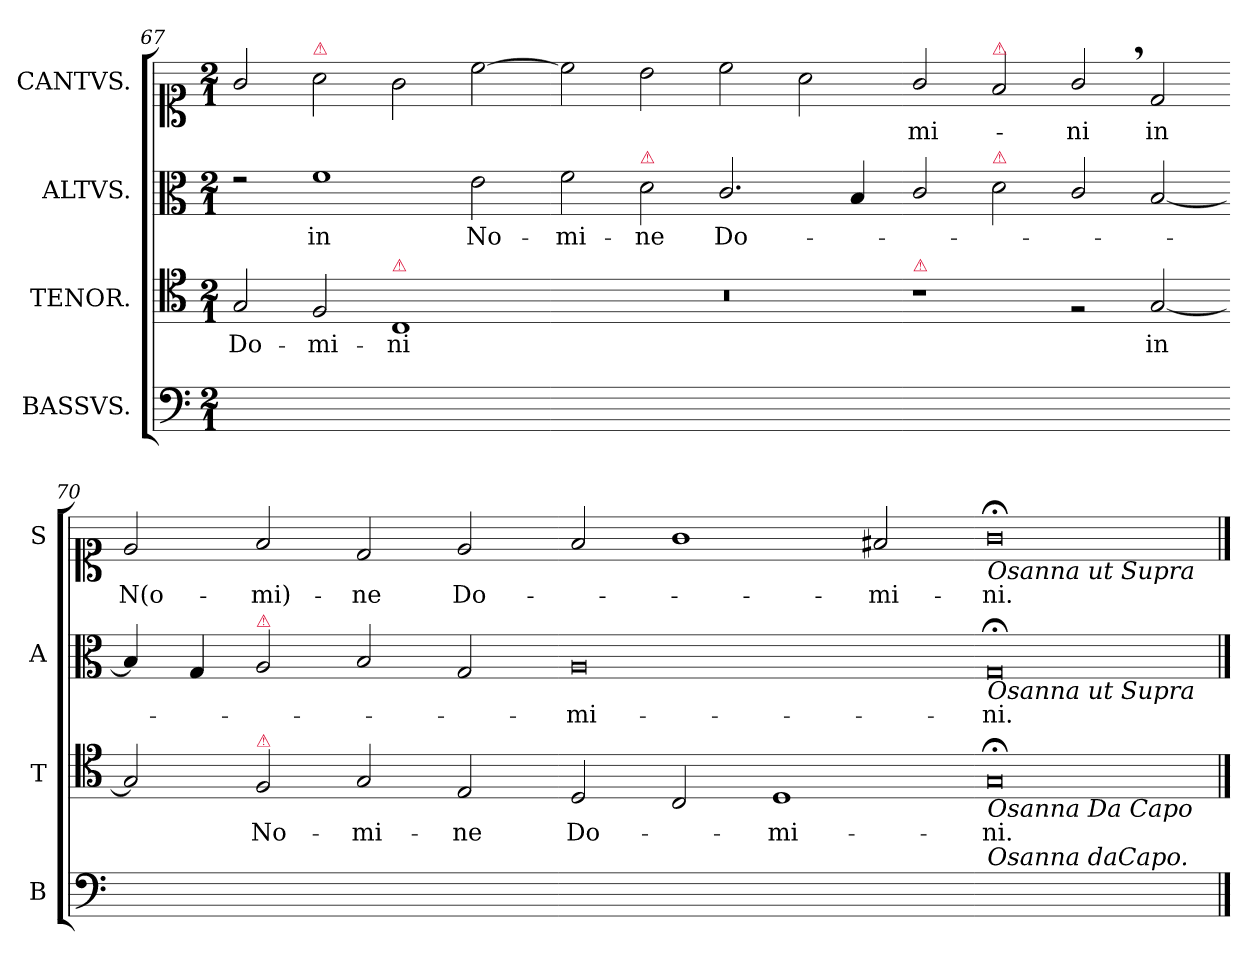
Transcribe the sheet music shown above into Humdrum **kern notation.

**kern	**kern	**text	**kern	**text	**kern	**text
*part4	*part3	*part3	*part2	*part2	*part1	*part1
*staff4	*staff3	*staff3	*staff2	*staff2	*staff1	*staff1
*I"BASSVS.	*I"TENOR.	*	*I"ALTVS.	*	*I"CANTVS.	*
*I'B	*I'T	*	*I'A	*	*I'S	*
*clefF4	*clefC4	*	*clefC3	*	*clefC1	*
*k[]	*k[]	*	*k[]	*	*k[]	*
*M2/1	*M2/1	*	*M2/1	*	*M2/1	*
=67	=67	=67	=67	=67	=67	=67
0ryy	2G/	Do-	2re	.	2g/	.
!	!	!	!	!	!LO:TX:a:color=crimson:t=⚠	!
.	2F/	-mi-	1f	in	2a\	.
!	!LO:TX:a:color=crimson:t=⚠	!	!	!	!	!
.	1C	-ni	.	.	2g\	.
.	.	.	2e\	No-	[2cc	.
=68-	=68-	=68-	=68-	=68-	=68-	=68-
0ryy	0r	.	2f\	-mi-	2cc]	.
!	!	!	!LO:TX:a:color=crimson:t=⚠	!	!	!
.	.	.	2d\	-ne	2b\	.
.	.	.	2.c/	Do-	2cc\	.
.	.	.	.	.	2a\	.
.	.	.	4B/	.	.	.
=69-	=69-	=69-	=69-	=69-	=69-	=69-
!	!LO:TX:a:color=crimson:t=⚠	!	!	!	!	!
0ryy	1r	.	2c/	.	2g/	-mi-
!	!	!	!	!	!LO:TX:a:color=crimson:t=⚠	!
!	!	!	!LO:TX:a:color=crimson:t=⚠	!	!	!
.	.	.	2d\	.	2f/	.
.	2rF	.	2c/	.	2g,/	-ni
.	[2G	in	[2B/	.	2d/	in
=70-	=70-	=70-	=70-	=70-	=70-	=70-
0ryy	2G]	.	4B/]	.	2e/	N(o-
.	.	.	4G/	.	.	.
!	!	!	!LO:TX:a:color=crimson:t=⚠	!	!	!
!	!LO:TX:a:color=crimson:t=⚠	!	!	!	!	!
.	2F/	No-	2A/	.	2f/	-mi)-
.	2G/	-mi-	2B/	.	2d/	-ne
.	2E/	-ne	2G/	.	2e/	Do-
=71-	=71-	=71-	=71-	=71-	=71-	=71-
0ryy	2D/	Do-	0A	-mi-	2f/	.
.	2C/	.	.	.	1g	.
.	1D	-mi-	.	.	.	.
.	.	.	.	.	2f#X/	-mi-
=72-	=72-	=72-	=72-	=72-	=72-	=72-
!	!	!	!	!	!LO:TX:b:i:t=Osanna ut Supra	!
!	!	!	!LO:TX:b:i:t=Osanna ut Supra	!	!	!
!	!LO:TX:b:i:t=Osanna Da Capo	!	!	!	!	!
!LO:TX:a:i:t=Osanna daCapo.	!	!	!	!	!	!
0ryy	0G;<	-ni.	0G;<	-ni.	0g;<	-ni.
==	==	==	==	==	==	==
*-	*-	*-	*-	*-	*-	*-
